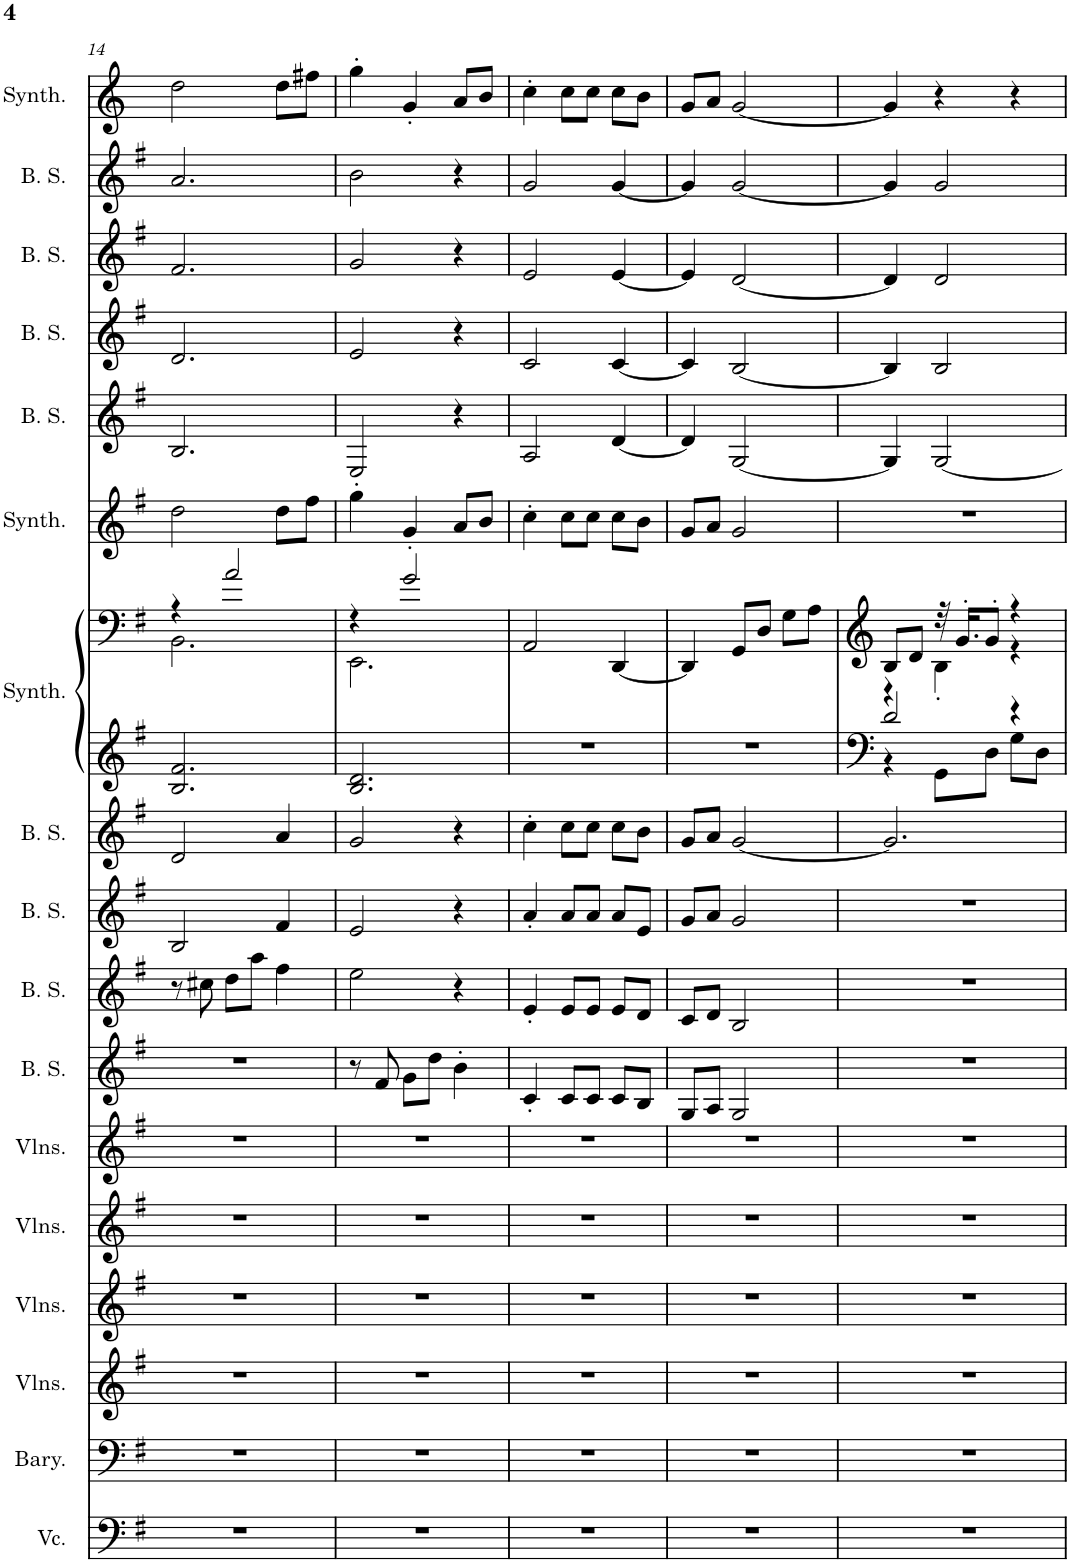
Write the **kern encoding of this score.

**kern	**kern	**kern	**kern	**kern	**kern	**kern	**kern	**kern	**kern	**kern	**kern	**kern	**kern	**kern	**kern	**kern	**kern
*part17	*part16	*part15	*part14	*part13	*part12	*part11	*part10	*part9	*part8	*part7	*part7	*part6	*part5	*part4	*part3	*part2	*part1
*staff18	*staff17	*staff16	*staff15	*staff14	*staff13	*staff12	*staff11	*staff10	*staff9	*staff8	*staff7	*staff6	*staff5	*staff4	*staff3	*staff2	*staff1
*I"チェロ, Vlb	*I"バリトン, Vlc	*I"Violins (section), Vla	*I"Violins (section), Vln2	*I"Violins (section), Vln1	*I"Violins (section), Vln1 Oct up	*I"ボーイソプラノ, Oburi 4	*I"ボーイソプラノ, Oburi 3	*I"ボーイソプラノ, Oburi 2	*I"ボーイソプラノ, Oburi 1	*I"ニューエイジシンセサイザー, Pad Bell	*	*I"エフェクトシンセサイザー, Mero	*I"ボーイソプラノ, Cho Bass	*I"ボーイソプラノ, Cho Tener	*I"ボーイソプラノ, Cho Alt	*I"ボーイソプラノ, Cho Soprano	*I"ニューエイジシンセサイザー, Mero
*	*	*I'Vlns.	*I'Vlns.	*I'Vlns.	*I'Vlns.	*	*	*	*	*	*	*	*I'B. S.	*	*	*	*
!!LO:PB:g=z
*clefF4	*clefF4	*clefG2	*clefG2	*clefG2	*clefG2	*clefG2	*clefG2	*clefG2	*clefG2	*clefG2	*clefG2	*clefG2	*clefG2	*clefG2	*clefG2	*clefG2	*clefG2
*k[f#]	*k[f#]	*k[f#]	*k[f#]	*k[f#]	*k[f#]	*k[f#]	*k[f#]	*k[f#]	*k[f#]	*k[f#]	*k[f#]	*k[f#]	*k[f#]	*k[f#]	*k[f#]	*k[f#]	*k[]
*M3/4	*M3/4	*M3/4	*M3/4	*M3/4	*M3/4	*M3/4	*M3/4	*M3/4	*M3/4	*M3/4	*M3/4	*M3/4	*M3/4	*M3/4	*M3/4	*M3/4	*M3/4
=14	=14	=14	=14	=14	=14	=14	=14	=14	=14	=14	=14	=14	=14	=14	=14	=14	=14
*	*	*	*	*	*	*	*	*	*	*	*^	*	*	*	*	*	*
2.r	2.r	2.r	2.r	2.r	2.r	2.r	8r	2B/	2d/	2.B/ 2.f#/	4r	2.BB\	2dd\	2.B/	2.d/	2.f#/	2.a/	2dd\
.	.	.	.	.	.	.	8cc#X\	.	.	.	.	.	.	.	.	.	.	.
.	.	.	.	.	.	.	8dd\L	.	.	.	2a/	.	.	.	.	.	.	.
.	.	.	.	.	.	.	8aa\J	.	.	.	.	.	.	.	.	.	.	.
.	.	.	.	.	.	.	4ff#\	4f#/	4a/	.	.	.	8dd\L	.	.	.	.	8dd\L
.	.	.	.	.	.	.	.	.	.	.	.	.	8ff#\J	.	.	.	.	8ff#X\J
=15	=15	=15	=15	=15	=15	=15	=15	=15	=15	=15	=15	=15	=15	=15	=15	=15	=15	=15
2.r	2.r	2.r	2.r	2.r	2.r	8r	2ee\	2e/	2g/	2.B/ 2.d/	4r	2.EE\	4gg'\	2E/	2e/	2g/	2b\	4gg'\
.	.	.	.	.	.	8f#/	.	.	.	.	.	.	.	.	.	.	.	.
.	.	.	.	.	.	8g\L	.	.	.	.	2g/	.	4g'/	.	.	.	.	4g'/
.	.	.	.	.	.	8dd\J	.	.	.	.	.	.	.	.	.	.	.	.
.	.	.	.	.	.	4b'\	4r	4r	4r	.	.	.	8a/L	4r	4r	4r	4r	8a/L
.	.	.	.	.	.	.	.	.	.	.	.	.	8b/J	.	.	.	.	8b/J
*	*	*	*	*	*	*	*	*	*	*	*v	*v	*	*	*	*	*	*
=16	=16	=16	=16	=16	=16	=16	=16	=16	=16	=16	=16	=16	=16	=16	=16	=16	=16
2.r	2.r	2.r	2.r	2.r	2.r	4c'/	4e'/	4a'/	4cc'\	2.r	2AA/	4cc'\	2A/	2c/	2e/	2g/	4cc'\
.	.	.	.	.	.	8c/L	8e/L	8a/L	8cc\L	.	.	8cc\L	.	.	.	.	8cc\L
.	.	.	.	.	.	8c/J	8e/J	8a/J	8cc\J	.	.	8cc\J	.	.	.	.	8cc\J
.	.	.	.	.	.	8c/L	8e/L	8a/L	8cc\L	.	[4DD/	8cc\L	[4d/	[4c/	[4e/	[4g/	8cc\L
.	.	.	.	.	.	8B/J	8d/J	8e/J	8b\J	.	.	8b\J	.	.	.	.	8b\J
=17	=17	=17	=17	=17	=17	=17	=17	=17	=17	=17	=17	=17	=17	=17	=17	=17	=17
2.r	2.r	2.r	2.r	2.r	2.r	8G/L	8c/L	8g/L	8g/L	2.r	4DD/]	8g/L	4d/]	4c/]	4e/]	4g/]	8g/L
.	.	.	.	.	.	8A/J	8d/J	8a/J	8a/J	.	.	8a/J	.	.	.	.	8a/J
.	.	.	.	.	.	2G/	2B/	2g/	[2g/	.	8GG/L	2g/	[2G/	[2B/	[2d/	[2g/	[2g/
.	.	.	.	.	.	.	.	.	.	.	8D/J	.	.	.	.	.	.
.	.	.	.	.	.	.	.	.	.	.	8G\L	.	.	.	.	.	.
.	.	.	.	.	.	.	.	.	.	.	8A\J	.	.	.	.	.	.
=18	=18	=18	=18	=18	=18	=18	=18	=18	=18	=18	=18	=18	=18	=18	=18	=18	=18
*	*	*	*	*	*	*	*	*	*	*^	*^	*	*	*	*	*	*
2.r	2.r	2.r	2.r	2.r	2.r	2.r	2.r	2.r	2.g/]	2d/	4r	8B/L	4r	2.r	4G/]	4B/]	4d/]	4g/]	4g/]
.	.	.	.	.	.	.	.	.	.	.	.	8d/J	.	.	.	.	.	.	.
.	.	.	.	.	.	.	.	.	.	.	8GG\L	32r	4B'\	.	[2G/	2B/	2d/	2g/	4r
.	.	.	.	.	.	.	.	.	.	.	.	16.g'/KL	.	.	.	.	.	.	.
.	.	.	.	.	.	.	.	.	.	.	8D\J	8g'/J	.	.	.	.	.	.	.
.	.	.	.	.	.	.	.	.	.	4r	8G\L	4r	4r	.	.	.	.	.	4r
.	.	.	.	.	.	.	.	.	.	.	8D\J	.	.	.	.	.	.	.	.
*	*	*	*	*	*	*	*	*	*	*v	*v	*	*	*	*	*	*	*	*
*	*	*	*	*	*	*	*	*	*	*	*v	*v	*	*	*	*	*	*
=	=	=	=	=	=	=	=	=	=	=	=	=	=	=	=	=	=
*-	*-	*-	*-	*-	*-	*-	*-	*-	*-	*-	*-	*-	*-	*-	*-	*-	*-
